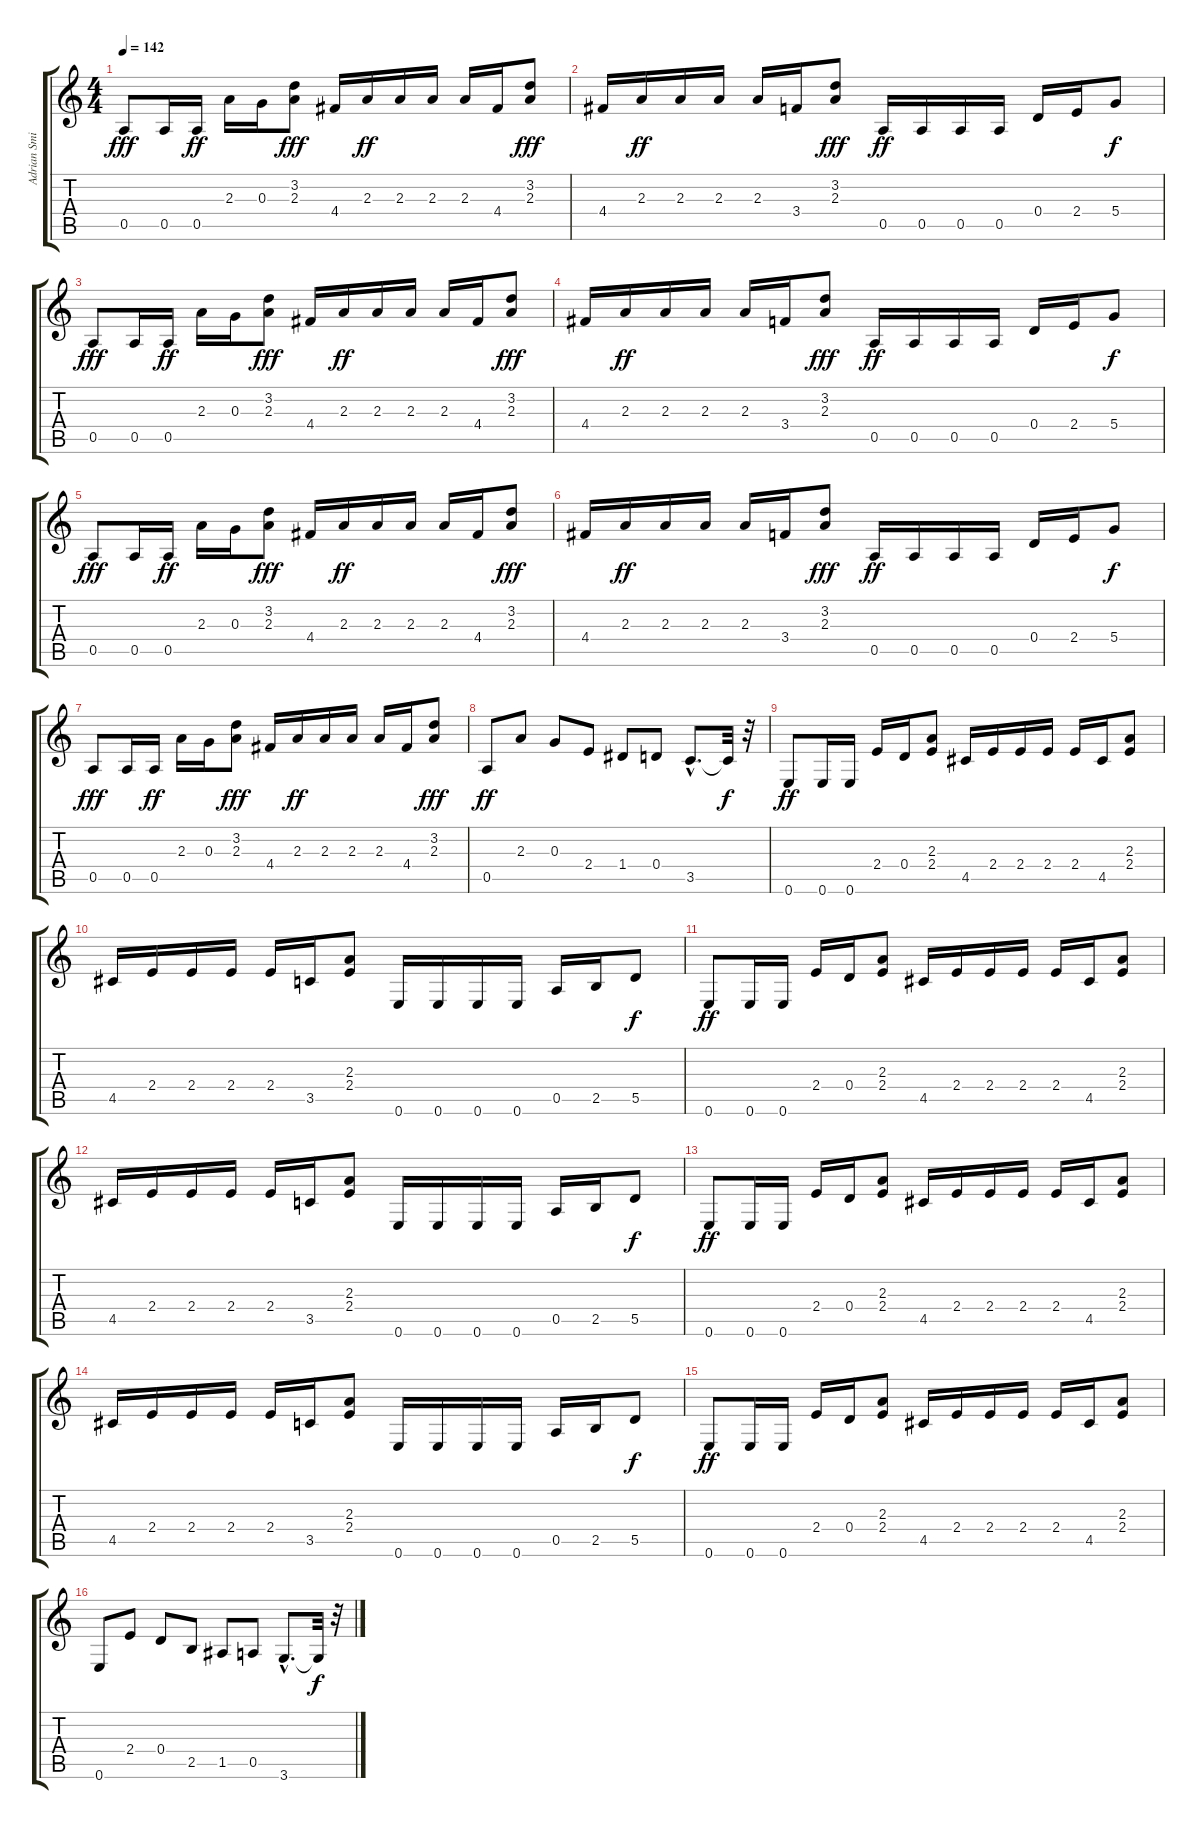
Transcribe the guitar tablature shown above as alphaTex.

\track ("Adrian Smith" "Adrian Smi") {instrument overdrivenguitar}
\staff {score tabs}
\tuning (E4 B3 G3 D3 A2 E2) {hide}
\ts (4 4)
\tempo 142
\clef g2
\ks c
0.5.8{dy fff} 0.5.16 0.5.16{dy ff} 2.3.16 0.3.16 (3.2 2.3).8{dy fff} 4.4.16 2.3.16{dy ff} 2.3.16 2.3.16 2.3.16 4.4.16 (3.2 2.3).8{dy fff} |
4.4.16 2.3.16{dy ff} 2.3.16 2.3.16 2.3.16 3.4.16 (3.2 2.3).8{dy fff} 0.5.16{dy ff} 0.5.16 0.5.16 0.5.16 0.4.16 2.4.16 5.4.8{dy f} |
0.5.8{dy fff} 0.5.16 0.5.16{dy ff} 2.3.16 0.3.16 (3.2 2.3).8{dy fff} 4.4.16 2.3.16{dy ff} 2.3.16 2.3.16 2.3.16 4.4.16 (3.2 2.3).8{dy fff} |
4.4.16 2.3.16{dy ff} 2.3.16 2.3.16 2.3.16 3.4.16 (3.2 2.3).8{dy fff} 0.5.16{dy ff} 0.5.16 0.5.16 0.5.16 0.4.16 2.4.16 5.4.8{dy f} |
0.5.8{dy fff} 0.5.16 0.5.16{dy ff} 2.3.16 0.3.16 (3.2 2.3).8{dy fff} 4.4.16 2.3.16{dy ff} 2.3.16 2.3.16 2.3.16 4.4.16 (3.2 2.3).8{dy fff} |
4.4.16 2.3.16{dy ff} 2.3.16 2.3.16 2.3.16 3.4.16 (3.2 2.3).8{dy fff} 0.5.16{dy ff} 0.5.16 0.5.16 0.5.16 0.4.16 2.4.16 5.4.8{dy f} |
0.5.8{dy fff} 0.5.16 0.5.16{dy ff} 2.3.16 0.3.16 (3.2 2.3).8{dy fff} 4.4.16 2.3.16{dy ff} 2.3.16 2.3.16 2.3.16 4.4.16 (3.2 2.3).8{dy fff} |
0.5.8{dy ff} 2.3.8 0.3.8 2.4.8 1.4.8 0.4.8 3.5{hac}.8{d} 3.5{t}.32{dy f} r.32 |
0.6.8{dy ff} 0.6.16 0.6.16 2.4.16 0.4.16 (2.3 2.4).8 4.5.16 2.4.16 2.4.16 2.4.16 2.4.16 4.5.16 (2.3 2.4).8 |
4.5.16 2.4.16 2.4.16 2.4.16 2.4.16 3.5.16 (2.3 2.4).8 0.6.16 0.6.16 0.6.16 0.6.16 0.5.16 2.5.16 5.5.8{dy f} |
0.6.8{dy ff} 0.6.16 0.6.16 2.4.16 0.4.16 (2.3 2.4).8 4.5.16 2.4.16 2.4.16 2.4.16 2.4.16 4.5.16 (2.3 2.4).8 |
4.5.16 2.4.16 2.4.16 2.4.16 2.4.16 3.5.16 (2.3 2.4).8 0.6.16 0.6.16 0.6.16 0.6.16 0.5.16 2.5.16 5.5.8{dy f} |
0.6.8{dy ff} 0.6.16 0.6.16 2.4.16 0.4.16 (2.3 2.4).8 4.5.16 2.4.16 2.4.16 2.4.16 2.4.16 4.5.16 (2.3 2.4).8 |
4.5.16 2.4.16 2.4.16 2.4.16 2.4.16 3.5.16 (2.3 2.4).8 0.6.16 0.6.16 0.6.16 0.6.16 0.5.16 2.5.16 5.5.8{dy f} |
0.6.8{dy ff} 0.6.16 0.6.16 2.4.16 0.4.16 (2.3 2.4).8 4.5.16 2.4.16 2.4.16 2.4.16 2.4.16 4.5.16 (2.3 2.4).8 |
0.6.8 2.4.8 0.4.8 2.5.8 1.5.8 0.5.8 3.6{hac}.8{d} 3.6{t}.32{dy f} r.32
